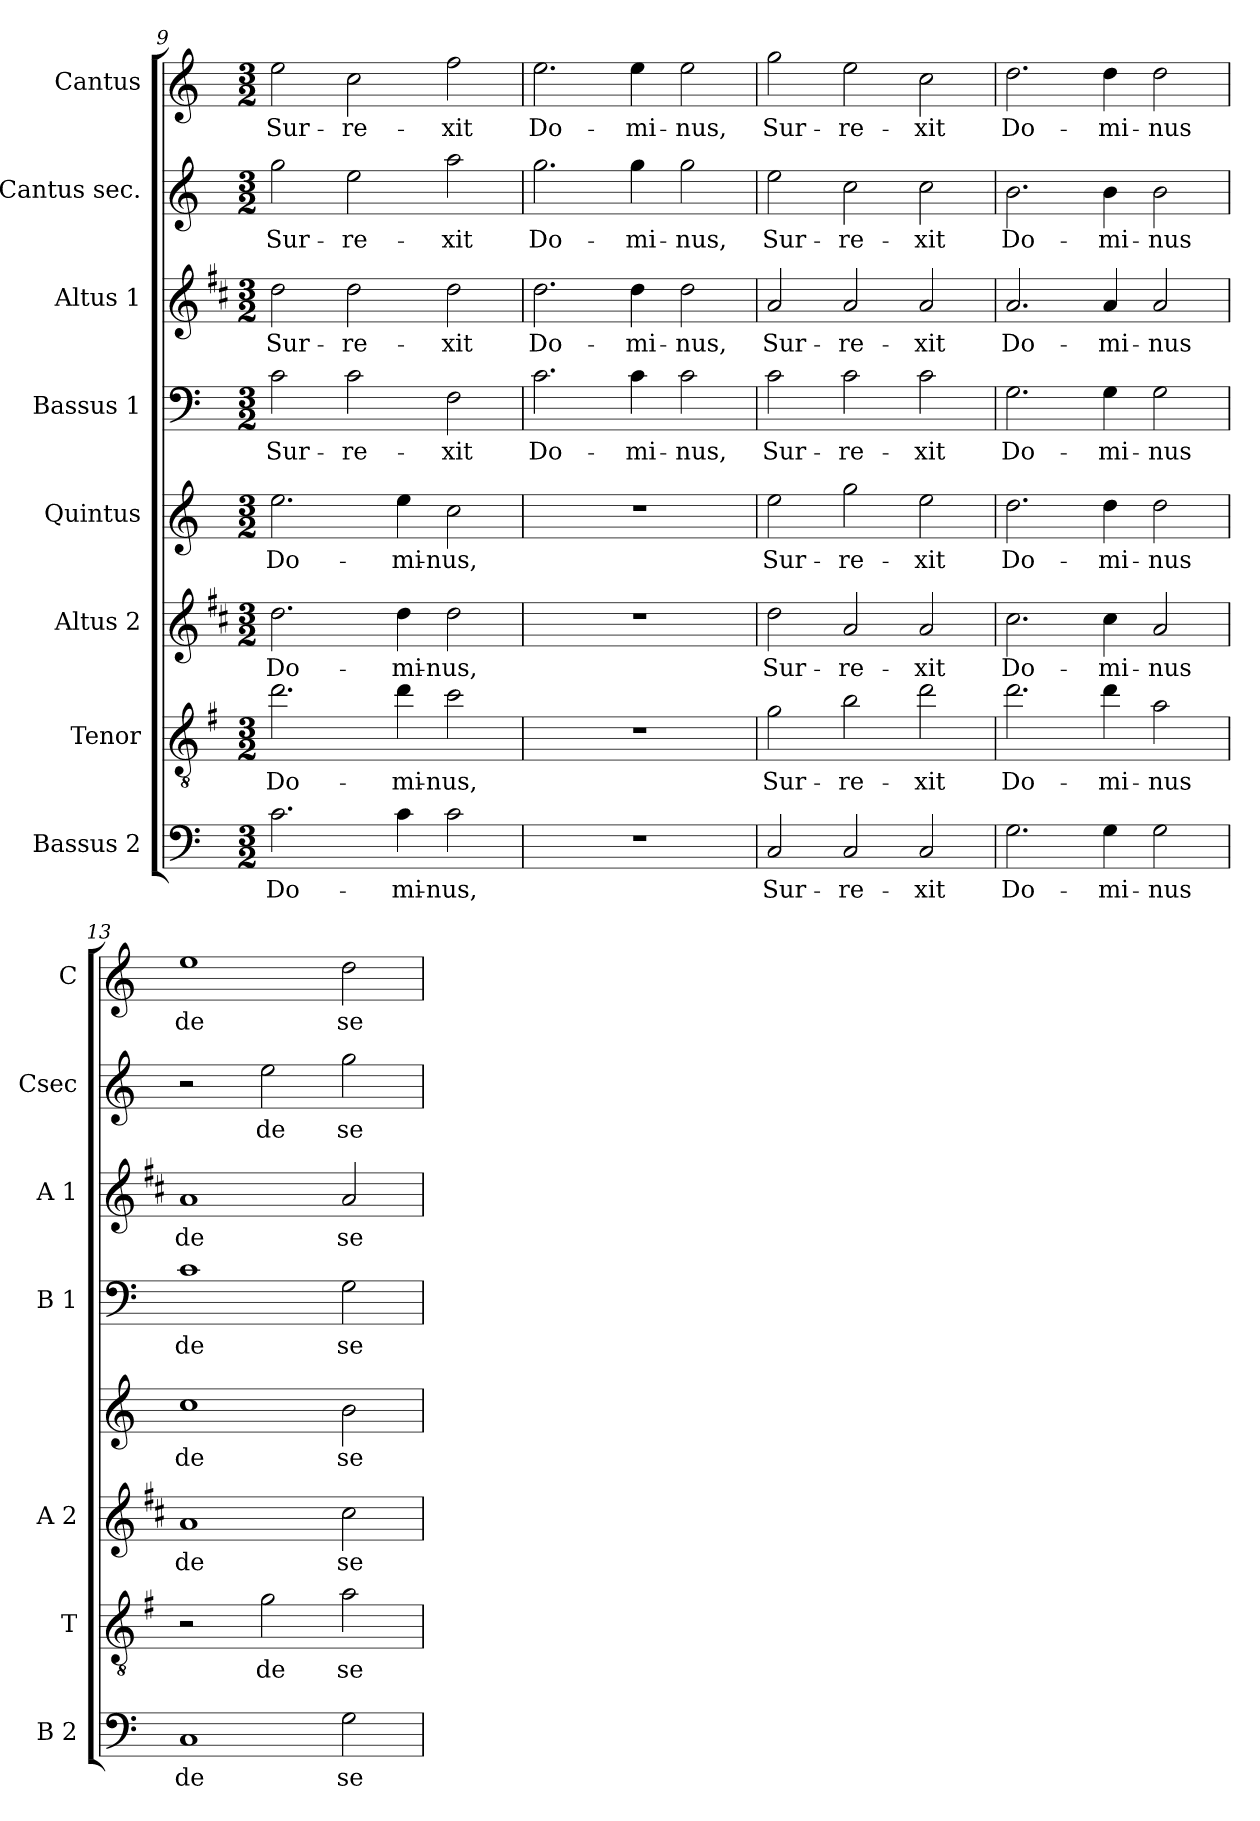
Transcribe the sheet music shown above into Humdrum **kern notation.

**kern	**text	**kern	**text	**kern	**text	**kern	**text	**kern	**text	**kern	**text	**kern	**text	**kern	**text
*part8	*part8	*part7	*part7	*part6	*part6	*part5	*part5	*part4	*part4	*part3	*part3	*part2	*part2	*part1	*part1
*staff8	*staff8	*staff7	*staff7	*staff6	*staff6	*staff5	*staff5	*staff4	*staff4	*staff3	*staff3	*staff2	*staff2	*staff1	*staff1
*I"Bassus 2	*	*I"Tenor	*	*I"Altus 2	*	*I"Quintus	*	*I"Bassus 1	*	*I"Altus 1	*	*I"Cantus sec.	*	*I"Cantus	*
*I'B 2	*	*I'T	*	*I'A 2	*	*	*	*I'B 1	*	*I'A 1	*	*I'Csec	*	*I'C	*
*clefF4	*	*clefGv2	*	*clefG2	*	*clefG2	*	*clefF4	*	*clefG2	*	*clefG2	*	*clefG2	*
*	*	*ITrd4c7	*	*ITrd1c2	*	*	*	*	*	*ITrd1c2	*	*	*	*	*
*k[]	*	*k[]	*	*k[]	*	*k[]	*	*k[]	*	*k[]	*	*k[]	*	*k[]	*
*C:	*	*C:	*	*C:	*	*C:	*	*C:	*	*C:	*	*C:	*	*C:	*
*M3/2	*	*M3/2	*	*M3/2	*	*M3/2	*	*M3/2	*	*M3/2	*	*M3/2	*	*M3/2	*
=9	=9	=9	=9	=9	=9	=9	=9	=9	=9	=9	=9	=9	=9	=9	=9
!	!LO:LY:b	!	!LO:LY:b	!	!LO:LY:b	!	!LO:LY:b	!	!LO:LY:b	!	!LO:LY:b	!	!LO:LY:b	!	!LO:LY:b
2.c\	Do-	2.g\	Do-	2.cc\	Do-	2.ee\	Do-	2c\	Sur-	2cc\	Sur-	2gg\	Sur-	2ee\	Sur-
!	!	!	!	!	!	!	!	!	!LO:LY:b	!	!LO:LY:b	!	!LO:LY:b	!	!LO:LY:b
.	.	.	.	.	.	.	.	2c\	-re-	2cc\	-re-	2ee\	-re-	2cc\	-re-
!	!LO:LY:b	!	!LO:LY:b	!	!LO:LY:b	!	!LO:LY:b	!	!	!	!	!	!	!	!
4c\	-mi-	4g\	-mi-	4cc\	-mi-	4ee\	-mi-	.	.	.	.	.	.	.	.
!	!LO:LY:b	!	!LO:LY:b	!	!LO:LY:b	!	!LO:LY:b	!	!LO:LY:b	!	!LO:LY:b	!	!LO:LY:b	!	!LO:LY:b
2c\	-nus,	2f\	-nus,	2cc\	-nus,	2cc\	-nus,	2F\	-xit	2cc\	-xit	2aa\	-xit	2ff\	-xit
=10	=10	=10	=10	=10	=10	=10	=10	=10	=10	=10	=10	=10	=10	=10	=10
!	!	!	!	!	!	!	!	!	!LO:LY:b	!	!LO:LY:b	!	!LO:LY:b	!	!LO:LY:b
1.r	.	1.r	.	1.r	.	1.r	.	2.c\	Do-	2.cc\	Do-	2.gg\	Do-	2.ee\	Do-
!	!	!	!	!	!	!	!	!	!LO:LY:b	!	!LO:LY:b	!	!LO:LY:b	!	!LO:LY:b
.	.	.	.	.	.	.	.	4c\	-mi-	4cc\	-mi-	4gg\	-mi-	4ee\	-mi-
!	!	!	!	!	!	!	!	!	!LO:LY:b	!	!LO:LY:b	!	!LO:LY:b	!	!LO:LY:b
.	.	.	.	.	.	.	.	2c\	-nus,	2cc\	-nus,	2gg\	-nus,	2ee\	-nus,
!!LO:PB:g=z
=11	=11	=11	=11	=11	=11	=11	=11	=11	=11	=11	=11	=11	=11	=11	=11
!	!LO:LY:b	!	!LO:LY:b	!	!LO:LY:b	!	!LO:LY:b	!	!LO:LY:b	!	!LO:LY:b	!	!LO:LY:b	!	!LO:LY:b
2C/	Sur-	2c\	Sur-	2cc\	Sur-	2ee\	Sur-	2c\	Sur-	2g/	Sur-	2ee\	Sur-	2gg\	Sur-
!	!LO:LY:b	!	!LO:LY:b	!	!LO:LY:b	!	!LO:LY:b	!	!LO:LY:b	!	!LO:LY:b	!	!LO:LY:b	!	!LO:LY:b
2C/	-re-	2e\	-re-	2g/	-re-	2gg\	-re-	2c\	-re-	2g/	-re-	2cc\	-re-	2ee\	-re-
!	!LO:LY:b	!	!LO:LY:b	!	!LO:LY:b	!	!LO:LY:b	!	!LO:LY:b	!	!LO:LY:b	!	!LO:LY:b	!	!LO:LY:b
2C/	-xit	2g\	-xit	2g/	-xit	2ee\	-xit	2c\	-xit	2g/	-xit	2cc\	-xit	2cc\	-xit
=12	=12	=12	=12	=12	=12	=12	=12	=12	=12	=12	=12	=12	=12	=12	=12
!	!LO:LY:b	!	!LO:LY:b	!	!LO:LY:b	!	!LO:LY:b	!	!LO:LY:b	!	!LO:LY:b	!	!LO:LY:b	!	!LO:LY:b
2.G\	Do-	2.g\	Do-	2.b\	Do-	2.dd\	Do-	2.G\	Do-	2.g/	Do-	2.b\	Do-	2.dd\	Do-
!	!LO:LY:b	!	!LO:LY:b	!	!LO:LY:b	!	!LO:LY:b	!	!LO:LY:b	!	!LO:LY:b	!	!LO:LY:b	!	!LO:LY:b
4G\	-mi-	4g\	-mi-	4b\	-mi-	4dd\	-mi-	4G\	-mi-	4g/	-mi-	4b\	-mi-	4dd\	-mi-
!	!LO:LY:b	!	!LO:LY:b	!	!LO:LY:b	!	!LO:LY:b	!	!LO:LY:b	!	!LO:LY:b	!	!LO:LY:b	!	!LO:LY:b
2G\	-nus	2d\	-nus	2g/	-nus	2dd\	-nus	2G\	-nus	2g/	-nus	2b\	-nus	2dd\	-nus
=13	=13	=13	=13	=13	=13	=13	=13	=13	=13	=13	=13	=13	=13	=13	=13
!	!LO:LY:b	!	!	!	!LO:LY:b	!	!LO:LY:b	!	!LO:LY:b	!	!LO:LY:b	!	!	!	!LO:LY:b
1C	de	2r	.	1g	de	1cc	de	1c	de	1g	de	2r	.	1ee	de
!	!	!	!LO:LY:b	!	!	!	!	!	!	!	!	!	!LO:LY:b	!	!
.	.	2c\	de	.	.	.	.	.	.	.	.	2ee\	de	.	.
!	!LO:LY:b	!	!LO:LY:b	!	!LO:LY:b	!	!LO:LY:b	!	!LO:LY:b	!	!LO:LY:b	!	!LO:LY:b	!	!LO:LY:b
2G\	se-	2d\	se-	2b\	se-	2b\	se-	2G\	se-	2g/	se-	2gg\	se-	2dd\	se-
=	=	=	=	=	=	=	=	=	=	=	=	=	=	=	=
*-	*-	*-	*-	*-	*-	*-	*-	*-	*-	*-	*-	*-	*-	*-	*-
